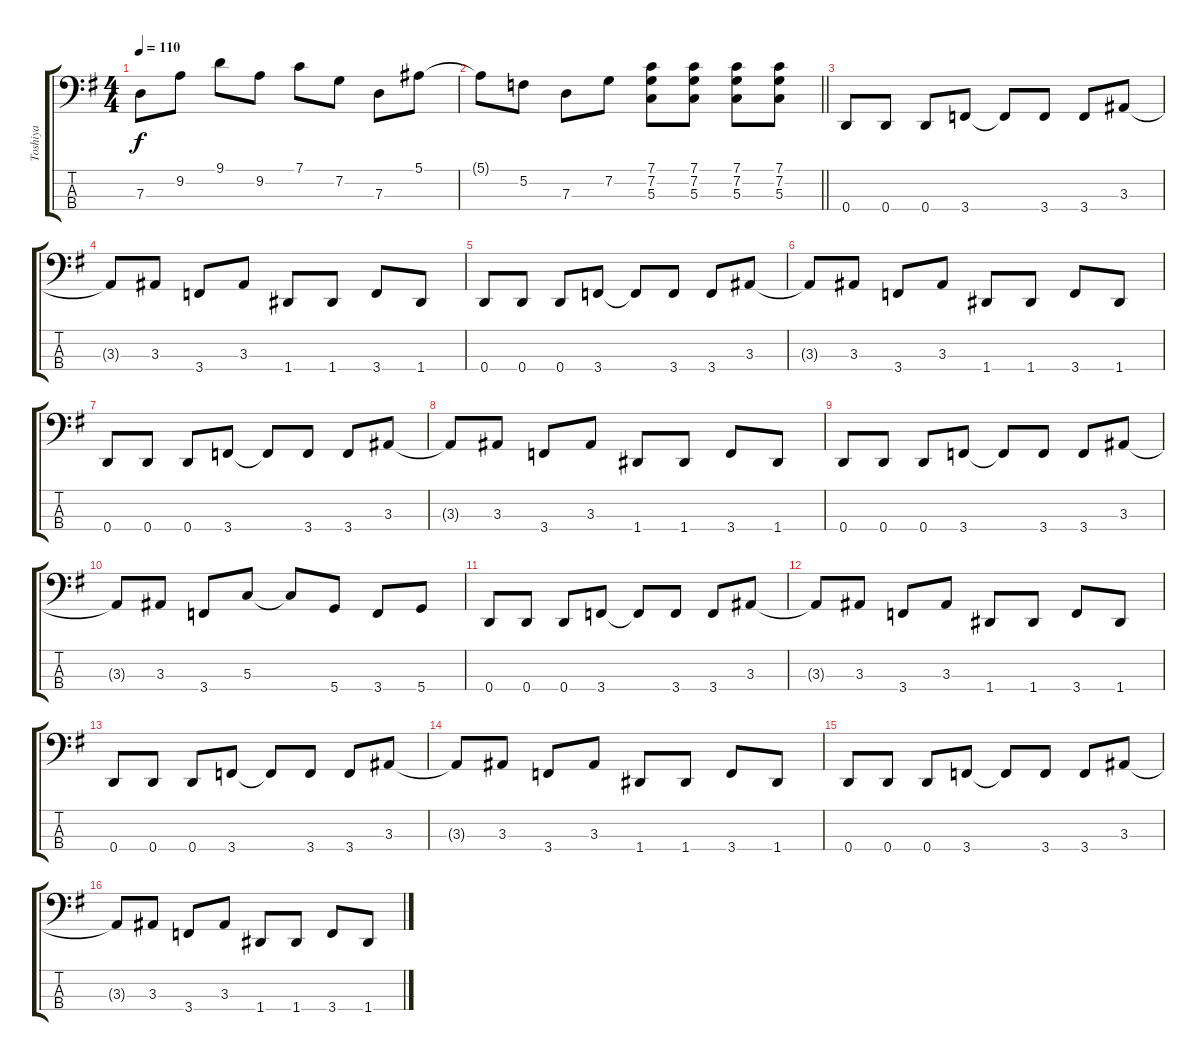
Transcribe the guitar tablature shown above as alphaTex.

\track ("Toshiya" "Toshiya") {instrument electricbasspick}
\staff {score tabs}
\tuning (F2 C2 G1 D1) {hide}
\ts (4 4)
\tempo 110
\clef f4
\ks g
7.3.8{dy f} 9.2.8 9.1.8 9.2.8 7.1.8 7.2.8 7.3.8 5.1.8 |
\barLineRight lightlight
5.1{t}.8 5.2.8 7.3.8 7.2.8 (7.1 7.2 5.3).8 (7.1 7.2 5.3).8 (7.1 7.2 5.3).8 (7.1 7.2 5.3).8 |
0.4.8 0.4.8 0.4.8 3.4.8 3.4{t}.8 3.4.8 3.4.8 3.3.8 |
3.3{t}.8 3.3.8 3.4.8 3.3.8 1.4.8 1.4.8 3.4.8 1.4.8 |
0.4.8 0.4.8 0.4.8 3.4.8 3.4{t}.8 3.4.8 3.4.8 3.3.8 |
3.3{t}.8 3.3.8 3.4.8 3.3.8 1.4.8 1.4.8 3.4.8 1.4.8 |
0.4.8 0.4.8 0.4.8 3.4.8 3.4{t}.8 3.4.8 3.4.8 3.3.8 |
3.3{t}.8 3.3.8 3.4.8 3.3.8 1.4.8 1.4.8 3.4.8 1.4.8 |
0.4.8 0.4.8 0.4.8 3.4.8 3.4{t}.8 3.4.8 3.4.8 3.3.8 |
3.3{t}.8 3.3.8 3.4.8 5.3.8 5.3{t}.8 5.4.8 3.4.8 5.4.8 |
0.4.8 0.4.8 0.4.8 3.4.8 3.4{t}.8 3.4.8 3.4.8 3.3.8 |
3.3{t}.8 3.3.8 3.4.8 3.3.8 1.4.8 1.4.8 3.4.8 1.4.8 |
0.4.8 0.4.8 0.4.8 3.4.8 3.4{t}.8 3.4.8 3.4.8 3.3.8 |
3.3{t}.8 3.3.8 3.4.8 3.3.8 1.4.8 1.4.8 3.4.8 1.4.8 |
0.4.8 0.4.8 0.4.8 3.4.8 3.4{t}.8 3.4.8 3.4.8 3.3.8 |
3.3{t}.8 3.3.8 3.4.8 3.3.8 1.4.8 1.4.8 3.4.8 1.4.8
